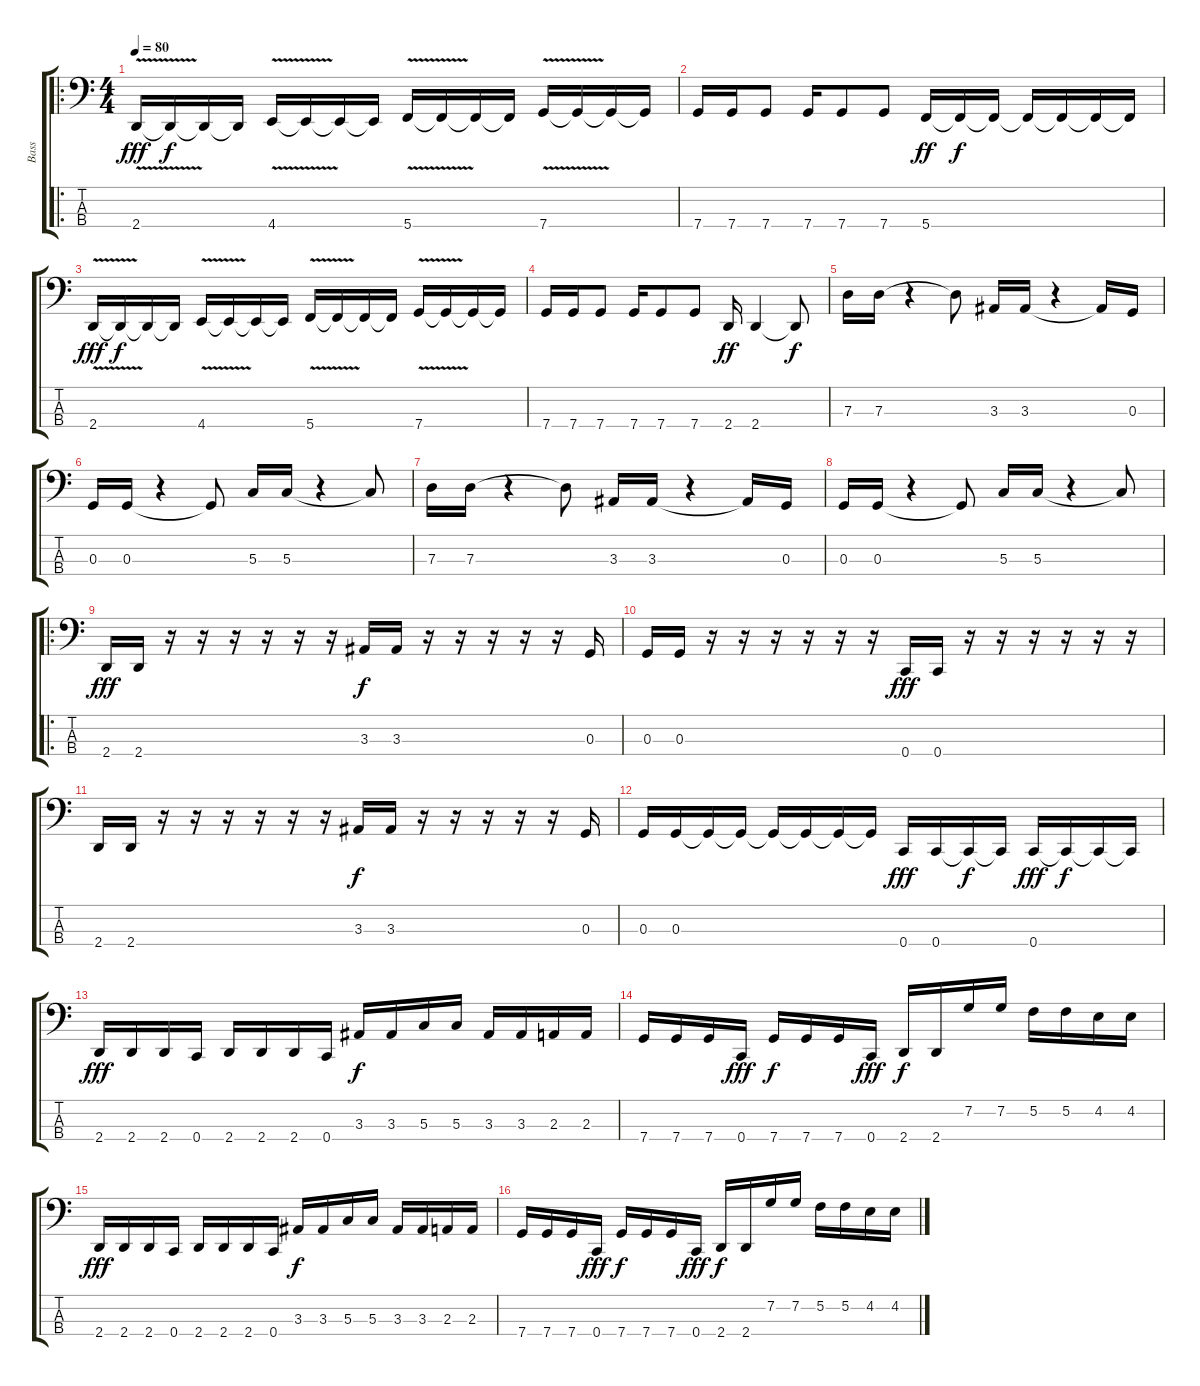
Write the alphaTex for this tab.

\track ("Bass" "Bass") {instrument electricbassfinger}
\staff {score tabs}
\tuning (F2 C2 G1 C1) {hide}
\ro
\ts (4 4)
\tempo 80
\clef f4
\ks c
2.4{v}.16{dy fff} 2.4{t}.16{dy f} 2.4{t}.16 2.4{t}.16 4.4{v}.16 4.4{t}.16 4.4{t}.16 4.4{t}.16 5.4{v}.16 5.4{t}.16 5.4{t}.16 5.4{t}.16 7.4{v}.16 7.4{t}.16 7.4{t}.16 7.4{t}.16 |
7.4.16 7.4.16 7.4.8 7.4.16 7.4.8 7.4.8 5.4.16{dy ff} 5.4{t}.16{dy f} 5.4{t}.16 5.4{t}.16 5.4{t}.16 5.4{t}.16 5.4{t}.16 |
2.4{v}.16{dy fff} 2.4{t}.16{dy f} 2.4{t}.16 2.4{t}.16 4.4{v}.16 4.4{t}.16 4.4{t}.16 4.4{t}.16 5.4{v}.16 5.4{t}.16 5.4{t}.16 5.4{t}.16 7.4{v}.16 7.4{t}.16 7.4{t}.16 7.4{t}.16 |
7.4.16 7.4.16 7.4.8 7.4.16 7.4.8 7.4.8 2.4.16{dy ff} 2.4.4 2.4{t}.8{dy f} |
7.3.16 7.3.16 r.4 7.3{t}.8 3.3.16 3.3.16 r.4 3.3{t}.16 0.3.16 |
0.3.16 0.3.16 r.4 0.3{t}.8 5.3.16 5.3.16 r.4 5.3{t}.8 |
7.3.16 7.3.16 r.4 7.3{t}.8 3.3.16 3.3.16 r.4 3.3{t}.16 0.3.16 |
0.3.16 0.3.16 r.4 0.3{t}.8 5.3.16 5.3.16 r.4 5.3{t}.8 |
\ro
2.4.16{dy fff} 2.4.16 r.16 r.16 r.16 r.16 r.16 r.16 3.3.16{dy f} 3.3.16 r.16 r.16 r.16 r.16 r.16 0.3.16 |
0.3.16 0.3.16 r.16 r.16 r.16 r.16 r.16 r.16 0.4.16{dy fff} 0.4.16 r.16 r.16 r.16 r.16 r.16 r.16 |
2.4.16 2.4.16 r.16 r.16 r.16 r.16 r.16 r.16 3.3.16{dy f} 3.3.16 r.16 r.16 r.16 r.16 r.16 0.3.16 |
0.3.16 0.3.16 0.3{t}.16 0.3{t}.16 0.3{t}.16 0.3{t}.16 0.3{t}.16 0.3{t}.16 0.4.16{dy fff} 0.4.16 0.4{t}.16{dy f} 0.4{t}.16 0.4.16{dy fff} 0.4{t}.16{dy f} 0.4{t}.16 0.4{t}.16 |
2.4.16{dy fff} 2.4.16 2.4.16 0.4.16 2.4.16 2.4.16 2.4.16 0.4.16 3.3.16{dy f} 3.3.16 5.3.16 5.3.16 3.3.16 3.3.16 2.3.16 2.3.16 |
7.4.16 7.4.16 7.4.16 0.4.16{dy fff} 7.4.16{dy f} 7.4.16 7.4.16 0.4.16{dy fff} 2.4.16{dy f} 2.4.16 7.2.16 7.2.16 5.2.16 5.2.16 4.2.16 4.2.16 |
2.4.16{dy fff} 2.4.16 2.4.16 0.4.16 2.4.16 2.4.16 2.4.16 0.4.16 3.3.16{dy f} 3.3.16 5.3.16 5.3.16 3.3.16 3.3.16 2.3.16 2.3.16 |
7.4.16 7.4.16 7.4.16 0.4.16{dy fff} 7.4.16{dy f} 7.4.16 7.4.16 0.4.16{dy fff} 2.4.16{dy f} 2.4.16 7.2.16 7.2.16 5.2.16 5.2.16 4.2.16 4.2.16
